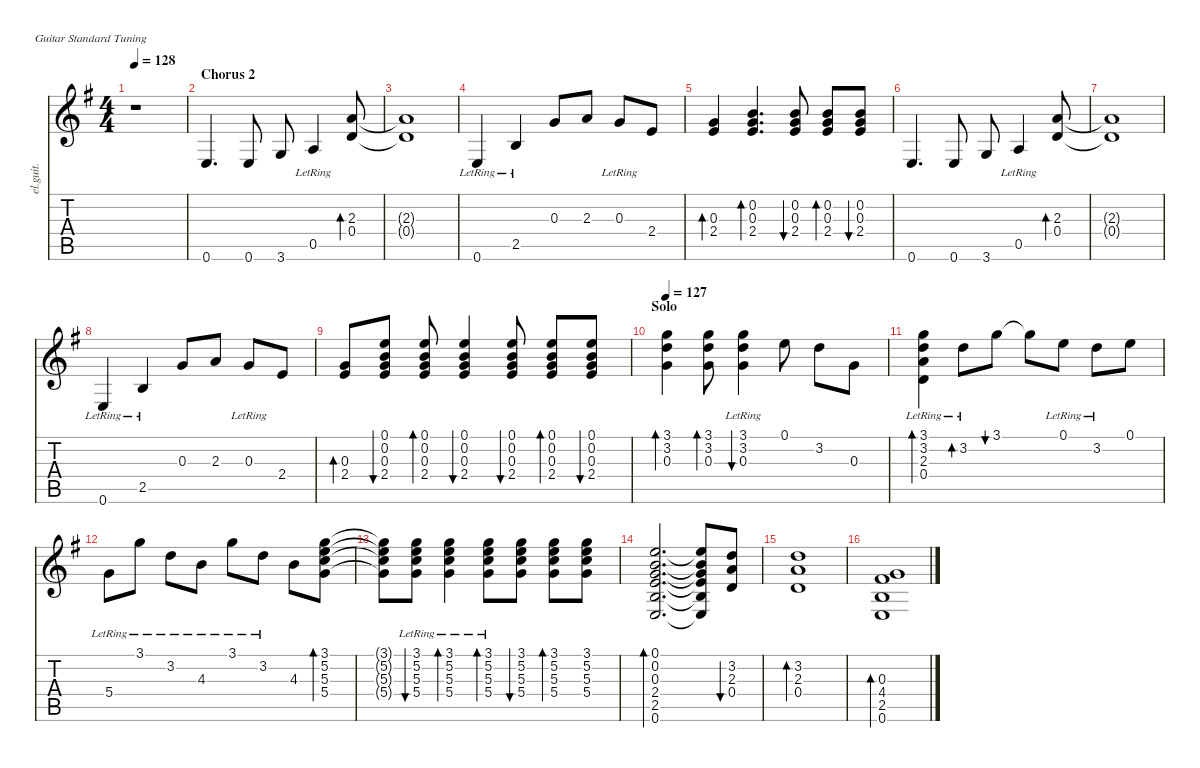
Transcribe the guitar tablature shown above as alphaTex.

\defaultSystemsLayout 4
\hideDynamics
\bracketExtendMode nobrackets
\otherSystemsTrackNameOrientation horizontal
\track ("Gtr.2" "el.guit.") {defaultSystemsLayout 8 instrument electricguitarclean}
\staff {score tabs}
\tuning (E4 B3 G3 D3 A2 E2)
\ts (4 4)
\tempo 128
\clef g2
\ks eminor
r.1{dy f beam Down} |
\section ("" "Chorus 2")
0.6{acc forcenatural}.4{d dy mf beam Up} 0.6{acc forcenatural}.8{dy f beam Up} 3.6{acc forcenatural}.8{beam Up} 0.5{lr acc forcenatural}.4{dy mf beam Up} (2.3{acc forcenatural} 0.4{acc forcenatural}).8{bd 60 dy fff beam Up} |
(2.3{t acc forcenatural} 0.4{t acc forcenatural}).1{dy f beam Up} |
0.6{lr acc forcenatural}.4{dy fff beam Up} 2.5{lr acc forcenatural}.4{dy mf beam Up} 0.3{acc forcenatural}.8{dy ff beam Up} 2.3{acc forcenatural}.8{dy f beam Up} 0.3{lr acc forcenatural}.8{dy mf beam Up} 2.4{acc forcenatural}.8{beam Up} |
(0.3{acc forcenatural} 2.4{acc forcenatural}).4{bd 120 beam Up} (0.2{acc forcenatural} 0.3{acc forcenatural} 2.4{acc forcenatural}).4{d bd 60 dy ff beam Up} (0.2{acc forcenatural} 0.3{acc forcenatural} 2.4{acc forcenatural}).8{bu 30 dy f beam Up} (0.2{acc forcenatural} 0.3{acc forcenatural} 2.4{acc forcenatural}).8{bd 30 dy mf beam Up} (0.2{acc forcenatural} 0.3{acc forcenatural} 2.4{acc forcenatural}).8{bu 30 beam Up} |
0.6{acc forcenatural}.4{d dy fff beam Up} 0.6{acc forcenatural}.8{dy mf beam Up} 3.6{acc forcenatural}.8{beam Up} 0.5{lr acc forcenatural}.4{dy mp beam Up} (2.3{acc forcenatural} 0.4{acc forcenatural}).8{bd 60 dy ff beam Up} |
(2.3{t acc forcenatural} 0.4{t acc forcenatural}).1{dy f beam Up} |
0.6{lr acc forcenatural}.4{dy mf beam Up} 2.5{lr acc forcenatural}.4{dy mp beam Up} 0.3{acc forcenatural}.8{dy ff beam Up} 2.3{acc forcenatural}.8{dy f beam Up} 0.3{lr acc forcenatural}.8{dy mf beam Up} 2.4{acc forcenatural}.8{beam Up} |
(0.3{acc forcenatural} 2.4{acc forcenatural}).8{bd 120 dy f beam Up} (0.1{acc forcenatural} 0.2{acc forcenatural} 0.3{acc forcenatural} 2.4{acc forcenatural}).8{bu 30 beam Up} (0.1{acc forcenatural} 0.2{acc forcenatural} 0.3{acc forcenatural} 2.4{acc forcenatural}).8{bd 60 dy ff beam Up} (0.1{acc forcenatural} 0.2{acc forcenatural} 0.3{acc forcenatural} 2.4{acc forcenatural}).4{bu 30 dy mf beam Up} (0.1{acc forcenatural} 0.2{acc forcenatural} 0.3{acc forcenatural} 2.4{acc forcenatural}).8{bu 30 dy ff beam Up} (0.1{acc forcenatural} 0.2{acc forcenatural} 0.3{acc forcenatural} 2.4{acc forcenatural}).8{bd 30 dy mf beam Up} (0.1{acc forcenatural} 0.2{acc forcenatural} 0.3{acc forcenatural} 2.4{acc forcenatural}).8{bu 30 dy f beam Up} |
\section ("" "Solo")
\tempo 127
(3.1{acc forcenatural} 3.2{acc forcenatural} 0.3{acc forcenatural}).4{bd 240 dy ff beam Down} (3.1{acc forcenatural} 3.2{acc forcenatural} 0.3{acc forcenatural}).8{bd 60 dy mp beam Down} (3.1{acc forcenatural} 3.2{lr acc forcenatural} 0.3{acc forcenatural}).4{bu 60 dy ff beam Down} 0.1{acc forcenatural}.8{beam Down} 3.2{acc forcenatural}.8{dy mp beam Down} 0.3{acc forcenatural}.8{beam Down} |
(3.1{acc forcenatural} 3.2{acc forcenatural} 2.3{lr acc forcenatural} 0.4{lr acc forcenatural}).4{bd 60 dy f beam Down} 3.2{lr acc forcenatural}.8{bd 60 beam Down} 3.1{acc forcenatural}.8{bu 60 dy ff beam Down} 3.1{t acc forcenatural}.8{dy f beam Down} 0.1{lr acc forcenatural}.8{beam Down} 3.2{lr acc forcenatural}.8{dy mp beam Down} 0.1{acc forcenatural}.8{dy f beam Down} |
5.4{lr acc forcenatural}.8{dy mp beam Down} 3.1{lr acc forcenatural}.8{dy ff beam Down} 3.2{lr acc forcenatural}.8{dy f beam Down} 4.3{lr acc forcenatural}.8{dy mf beam Down} 3.1{lr acc forcenatural}.8{dy fff beam Down} 3.2{lr acc forcenatural}.8{dy f beam Down} 4.3{acc forcenatural}.8{dy mp beam Down} (3.1{acc forcenatural} 5.2{acc forcenatural} 5.3{acc forcenatural} 5.4{acc forcenatural}).8{bd 60 dy mf beam Down} |
(3.1{t acc forcenatural} 5.2{t acc forcenatural} 5.3{t acc forcenatural} 5.4{t acc forcenatural}).8{dy f beam Down} (3.1{lr acc forcenatural} 5.2{acc forcenatural} 5.3{acc forcenatural} 5.4{acc forcenatural}).8{bu 30 beam Down} (3.1{acc forcenatural} 5.2{lr acc forcenatural} 5.3{acc forcenatural} 5.4{acc forcenatural}).4{bd 60 dy mf beam Down} (3.1{lr acc forcenatural} 5.2{acc forcenatural} 5.3{acc forcenatural} 5.4{acc forcenatural}).8{bd 30 dy mp beam Down} (3.1{acc forcenatural} 5.2{acc forcenatural} 5.3{acc forcenatural} 5.4{acc forcenatural}).8{bu 30 beam Down} (3.1{acc forcenatural} 5.2{acc forcenatural} 5.3{acc forcenatural} 5.4{acc forcenatural}).8{bd 30 beam Down} (3.1{acc forcenatural} 5.2{acc forcenatural} 5.3{acc forcenatural} 5.4{acc forcenatural}).8{beam Down} |
(0.1{acc forcenatural} 0.2{acc forcenatural} 0.3{acc forcenatural} 2.4{acc forcenatural} 2.5{acc forcenatural} 0.6{acc forcenatural}).2{d bd 30 dy mf beam Up} (0.1{t acc forcenatural} 0.2{t acc forcenatural} 0.3{t acc forcenatural} 2.4{t acc forcenatural} 2.5{t acc forcenatural} 0.6{t acc forcenatural}).8{dy f beam Up} (3.2{acc forcenatural} 2.3{acc forcenatural} 0.4{acc forcenatural}).8{bu 30 beam Up} |
(3.2{acc forcenatural} 2.3{acc forcenatural} 0.4{acc forcenatural}).1{bd 60 beam Up} |
(0.3{acc forcenatural} 4.4{acc #} 2.5{acc forcenatural} 0.6{acc forcenatural}).1{bd 60 dy mp beam Up}
